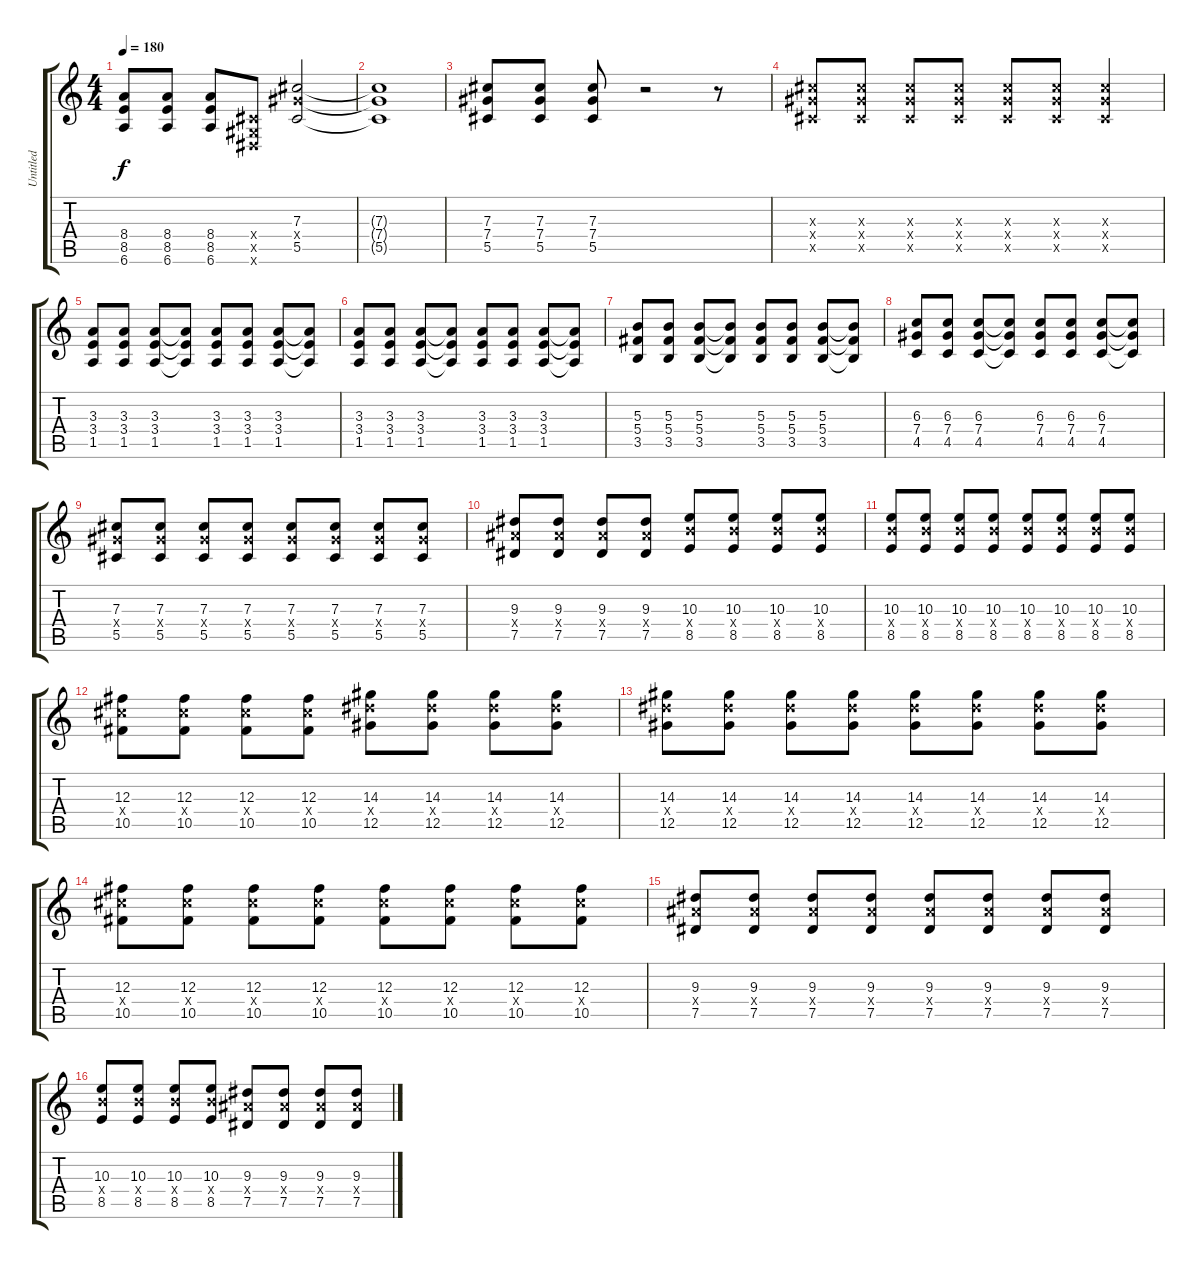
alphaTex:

\track ("Untitled" "Untitled") {instrument overdrivenguitar}
\staff {score tabs}
\tuning (Eb4 Bb3 Gb3 Db3 Ab2 Eb2) {hide}
\ts (4 4)
\tempo 180
\clef g2
\ks c
(8.4 8.5 6.6).8{dy f} (8.4 8.5 6.6).8 (8.4 8.5 6.6).8 (0.4{x} 0.5{x} 0.6{x}).8 (7.3 7.4{x} 5.5).2 |
(7.3{t} 7.4{t} 5.5{t}).1 |
(7.3 7.4 5.5).8 (7.3 7.4 5.5).8 (7.3 7.4 5.5).8 r.2 r.8 |
(7.3{x} 7.4{x} 5.5{x}).8 (7.3{x} 7.4{x} 5.5{x}).8 (7.3{x} 7.4{x} 5.5{x}).8 (7.3{x} 7.4{x} 5.5{x}).8 (7.3{x} 7.4{x} 5.5{x}).8 (7.3{x} 7.4{x} 5.5{x}).8 (7.3{x} 7.4{x} 5.5{x}).4 |
(3.3 3.4 1.5).8 (3.3 3.4 1.5).8 (3.3 3.4 1.5).8 (3.3{t} 3.4{t} 1.5{t}).8 (3.3 3.4 1.5).8 (3.3 3.4 1.5).8 (3.3 3.4 1.5).8 (3.3{t} 3.4{t} 1.5{t}).8 |
(3.3 3.4 1.5).8 (3.3 3.4 1.5).8 (3.3 3.4 1.5).8 (3.3{t} 3.4{t} 1.5{t}).8 (3.3 3.4 1.5).8 (3.3 3.4 1.5).8 (3.3 3.4 1.5).8 (3.3{t} 3.4{t} 1.5{t}).8 |
(5.3 5.4 3.5).8 (5.3 5.4 3.5).8 (5.3 5.4 3.5).8 (5.3{t} 5.4{t} 3.5{t}).8 (5.3 5.4 3.5).8 (5.3 5.4 3.5).8 (5.3 5.4 3.5).8 (5.3{t} 5.4{t} 3.5{t}).8 |
(6.3 7.4 4.5).8 (6.3 7.4 4.5).8 (6.3 7.4 4.5).8 (6.3{t} 7.4{t} 4.5{t}).8 (6.3 7.4 4.5).8 (6.3 7.4 4.5).8 (6.3 7.4 4.5).8 (6.3{t} 7.4{t} 4.5{t}).8 |
(7.3 7.4{x} 5.5).8 (7.3 7.4{x} 5.5).8 (7.3 7.4{x} 5.5).8 (7.3 7.4{x} 5.5).8 (7.3 7.4{x} 5.5).8 (7.3 7.4{x} 5.5).8 (7.3 7.4{x} 5.5).8 (7.3 7.4{x} 5.5).8 |
(9.3 9.4{x} 7.5).8 (9.3 9.4{x} 7.5).8 (9.3 9.4{x} 7.5).8 (9.3 9.4{x} 7.5).8 (10.3 10.4{x} 8.5).8 (10.3 10.4{x} 8.5).8 (10.3 10.4{x} 8.5).8 (10.3 10.4{x} 8.5).8 |
(10.3 10.4{x} 8.5).8 (10.3 10.4{x} 8.5).8 (10.3 10.4{x} 8.5).8 (10.3 10.4{x} 8.5).8 (10.3 10.4{x} 8.5).8 (10.3 10.4{x} 8.5).8 (10.3 10.4{x} 8.5).8 (10.3 10.4{x} 8.5).8 |
(12.3 12.4{x} 10.5).8 (12.3 12.4{x} 10.5).8 (12.3 12.4{x} 10.5).8 (12.3 12.4{x} 10.5).8 (14.3 14.4{x} 12.5).8 (14.3 14.4{x} 12.5).8 (14.3 14.4{x} 12.5).8 (14.3 14.4{x} 12.5).8 |
(14.3 14.4{x} 12.5).8 (14.3 14.4{x} 12.5).8 (14.3 14.4{x} 12.5).8 (14.3 14.4{x} 12.5).8 (14.3 14.4{x} 12.5).8 (14.3 14.4{x} 12.5).8 (14.3 14.4{x} 12.5).8 (14.3 14.4{x} 12.5).8 |
(12.3 12.4{x} 10.5).8 (12.3 12.4{x} 10.5).8 (12.3 12.4{x} 10.5).8 (12.3 12.4{x} 10.5).8 (12.3 12.4{x} 10.5).8 (12.3 12.4{x} 10.5).8 (12.3 12.4{x} 10.5).8 (12.3 12.4{x} 10.5).8 |
(9.3 9.4{x} 7.5).8 (9.3 9.4{x} 7.5).8 (9.3 9.4{x} 7.5).8 (9.3 9.4{x} 7.5).8 (9.3 9.4{x} 7.5).8 (9.3 9.4{x} 7.5).8 (9.3 9.4{x} 7.5).8 (9.3 9.4{x} 7.5).8 |
(10.3 10.4{x} 8.5).8 (10.3 10.4{x} 8.5).8 (10.3 10.4{x} 8.5).8 (10.3 10.4{x} 8.5).8 (9.3 9.4{x} 7.5).8 (9.3 9.4{x} 7.5).8 (9.3 9.4{x} 7.5).8 (9.3 9.4{x} 7.5).8
